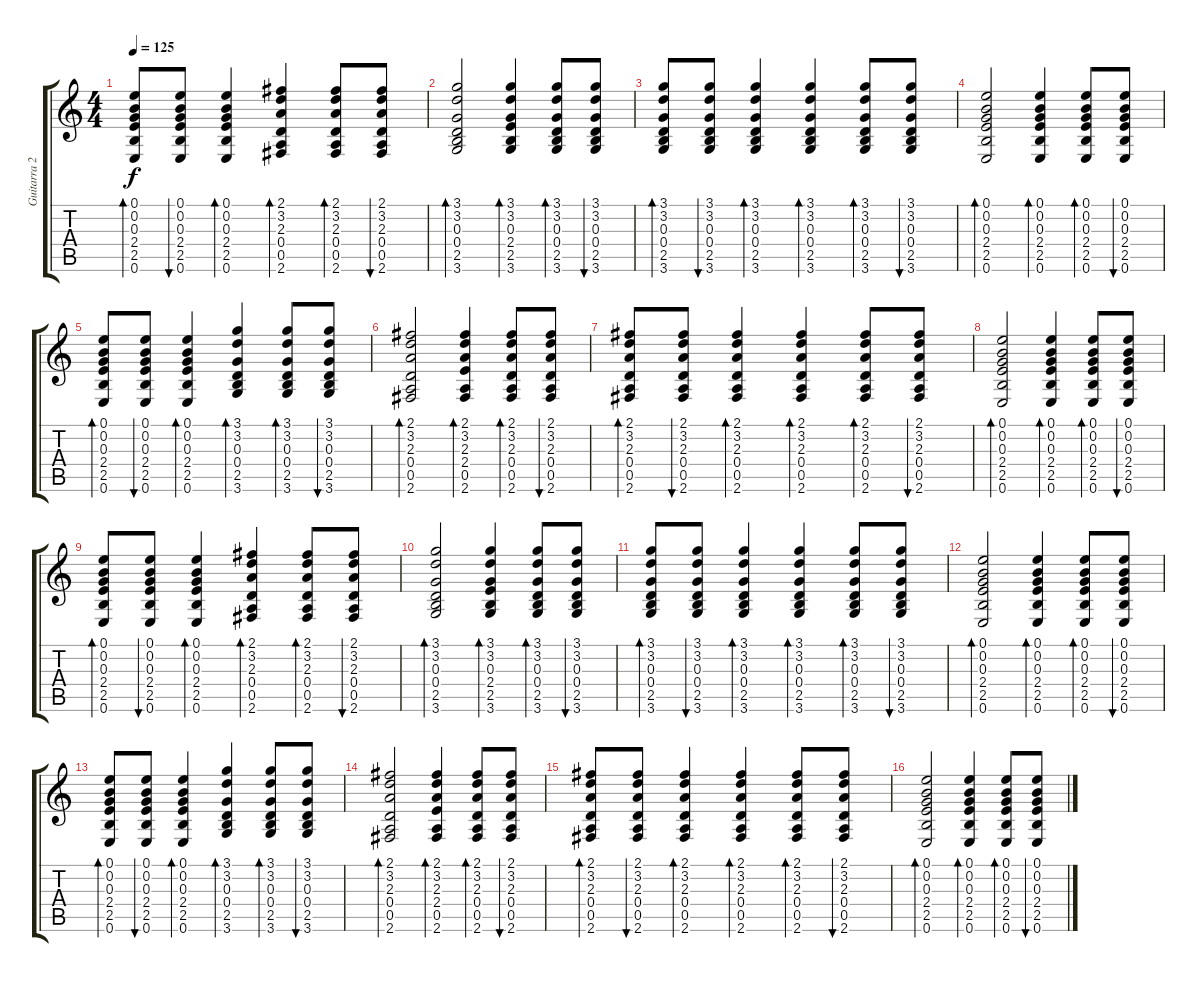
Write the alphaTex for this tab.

\track ("Guitarra 2" "Guitarra 2") {instrument acousticguitarnylon}
\staff {score tabs}
\tuning (E4 B3 G3 D3 A2 E2) {hide}
\ts (4 4)
\tempo 125
\clef g2
\ks c
(0.1 0.2 0.3 2.4 2.5 0.6).8{bd 60 dy f} (0.1 0.2 0.3 2.4 2.5 0.6).8{bu 60} (0.1 0.2 0.3 2.4 2.5 0.6).4{bd 60} (2.1 3.2 2.3 0.4 0.5 2.6).4{bd 60} (2.1 3.2 2.3 0.4 0.5 2.6).8{bd 60} (2.1 3.2 2.3 0.4 0.5 2.6).8{bu 60} |
(3.1 3.2 0.3 0.4 2.5 3.6).2{bd 60} (3.1 3.2 0.3 2.4 2.5 3.6).4{bd 60} (3.1 3.2 0.3 0.4 2.5 3.6).8{bd 60} (3.1 3.2 0.3 0.4 2.5 3.6).8{bu 60} |
(3.1 3.2 0.3 0.4 2.5 3.6).8{bd 60} (3.1 3.2 0.3 0.4 2.5 3.6).8{bu 60} (3.1 3.2 0.3 0.4 2.5 3.6).4{bd 60} (3.1 3.2 0.3 0.4 2.5 3.6).4{bd 60} (3.1 3.2 0.3 0.4 2.5 3.6).8{bd 60} (3.1 3.2 0.3 0.4 2.5 3.6).8{bu 60} |
(0.1 0.2 0.3 2.4 2.5 0.6).2{bd 60} (0.1 0.2 0.3 2.4 2.5 0.6).4{bd 60} (0.1 0.2 0.3 2.4 2.5 0.6).8{bd 60} (0.1 0.2 0.3 2.4 2.5 0.6).8{bu 60} |
(0.1 0.2 0.3 2.4 2.5 0.6).8{bd 60} (0.1 0.2 0.3 2.4 2.5 0.6).8{bu 60} (0.1 0.2 0.3 2.4 2.5 0.6).4{bd 60} (3.1 3.2 0.3 0.4 2.5 3.6).4{bd 60} (3.1 3.2 0.3 0.4 2.5 3.6).8{bd 60} (3.1 3.2 0.3 0.4 2.5 3.6).8{bu 60} |
(2.1 3.2 2.3 0.4 0.5 2.6).2{bd 60} (2.1 3.2 2.3 2.4 0.5 2.6).4{bd 60} (2.1 3.2 2.3 0.4 0.5 2.6).8{bd 60} (2.1 3.2 2.3 0.4 0.5 2.6).8{bu 60} |
(2.1 3.2 2.3 0.4 0.5 2.6).8{bd 60} (2.1 3.2 2.3 0.4 0.5 2.6).8{bu 60} (2.1 3.2 2.3 0.4 0.5 2.6).4{bd 60} (2.1 3.2 2.3 0.4 0.5 2.6).4{bd 60} (2.1 3.2 2.3 0.4 0.5 2.6).8{bd 60} (2.1 3.2 2.3 0.4 0.5 2.6).8{bu 60} |
(0.1 0.2 0.3 2.4 2.5 0.6).2{bd 60} (0.1 0.2 0.3 2.4 2.5 0.6).4{bd 60} (0.1 0.2 0.3 2.4 2.5 0.6).8{bd 60} (0.1 0.2 0.3 2.4 2.5 0.6).8{bu 60} |
(0.1 0.2 0.3 2.4 2.5 0.6).8{bd 60} (0.1 0.2 0.3 2.4 2.5 0.6).8{bu 60} (0.1 0.2 0.3 2.4 2.5 0.6).4{bd 60} (2.1 3.2 2.3 0.4 0.5 2.6).4{bd 60} (2.1 3.2 2.3 0.4 0.5 2.6).8{bd 60} (2.1 3.2 2.3 0.4 0.5 2.6).8{bu 60} |
(3.1 3.2 0.3 0.4 2.5 3.6).2{bd 60} (3.1 3.2 0.3 2.4 2.5 3.6).4{bd 60} (3.1 3.2 0.3 0.4 2.5 3.6).8{bd 60} (3.1 3.2 0.3 0.4 2.5 3.6).8{bu 60} |
(3.1 3.2 0.3 0.4 2.5 3.6).8{bd 60} (3.1 3.2 0.3 0.4 2.5 3.6).8{bu 60} (3.1 3.2 0.3 0.4 2.5 3.6).4{bd 60} (3.1 3.2 0.3 0.4 2.5 3.6).4{bd 60} (3.1 3.2 0.3 0.4 2.5 3.6).8{bd 60} (3.1 3.2 0.3 0.4 2.5 3.6).8{bu 60} |
(0.1 0.2 0.3 2.4 2.5 0.6).2{bd 60} (0.1 0.2 0.3 2.4 2.5 0.6).4{bd 60} (0.1 0.2 0.3 2.4 2.5 0.6).8{bd 60} (0.1 0.2 0.3 2.4 2.5 0.6).8{bu 60} |
(0.1 0.2 0.3 2.4 2.5 0.6).8{bd 60} (0.1 0.2 0.3 2.4 2.5 0.6).8{bu 60} (0.1 0.2 0.3 2.4 2.5 0.6).4{bd 60} (3.1 3.2 0.3 0.4 2.5 3.6).4{bd 60} (3.1 3.2 0.3 0.4 2.5 3.6).8{bd 60} (3.1 3.2 0.3 0.4 2.5 3.6).8{bu 60} |
(2.1 3.2 2.3 0.4 0.5 2.6).2{bd 60} (2.1 3.2 2.3 2.4 0.5 2.6).4{bd 60} (2.1 3.2 2.3 0.4 0.5 2.6).8{bd 60} (2.1 3.2 2.3 0.4 0.5 2.6).8{bu 60} |
(2.1 3.2 2.3 0.4 0.5 2.6).8{bd 60} (2.1 3.2 2.3 0.4 0.5 2.6).8{bu 60} (2.1 3.2 2.3 0.4 0.5 2.6).4{bd 60} (2.1 3.2 2.3 0.4 0.5 2.6).4{bd 60} (2.1 3.2 2.3 0.4 0.5 2.6).8{bd 60} (2.1 3.2 2.3 0.4 0.5 2.6).8{bu 60} |
(0.1 0.2 0.3 2.4 2.5 0.6).2{bd 60} (0.1 0.2 0.3 2.4 2.5 0.6).4{bd 60} (0.1 0.2 0.3 2.4 2.5 0.6).8{bd 60} (0.1 0.2 0.3 2.4 2.5 0.6).8{bu 60}
